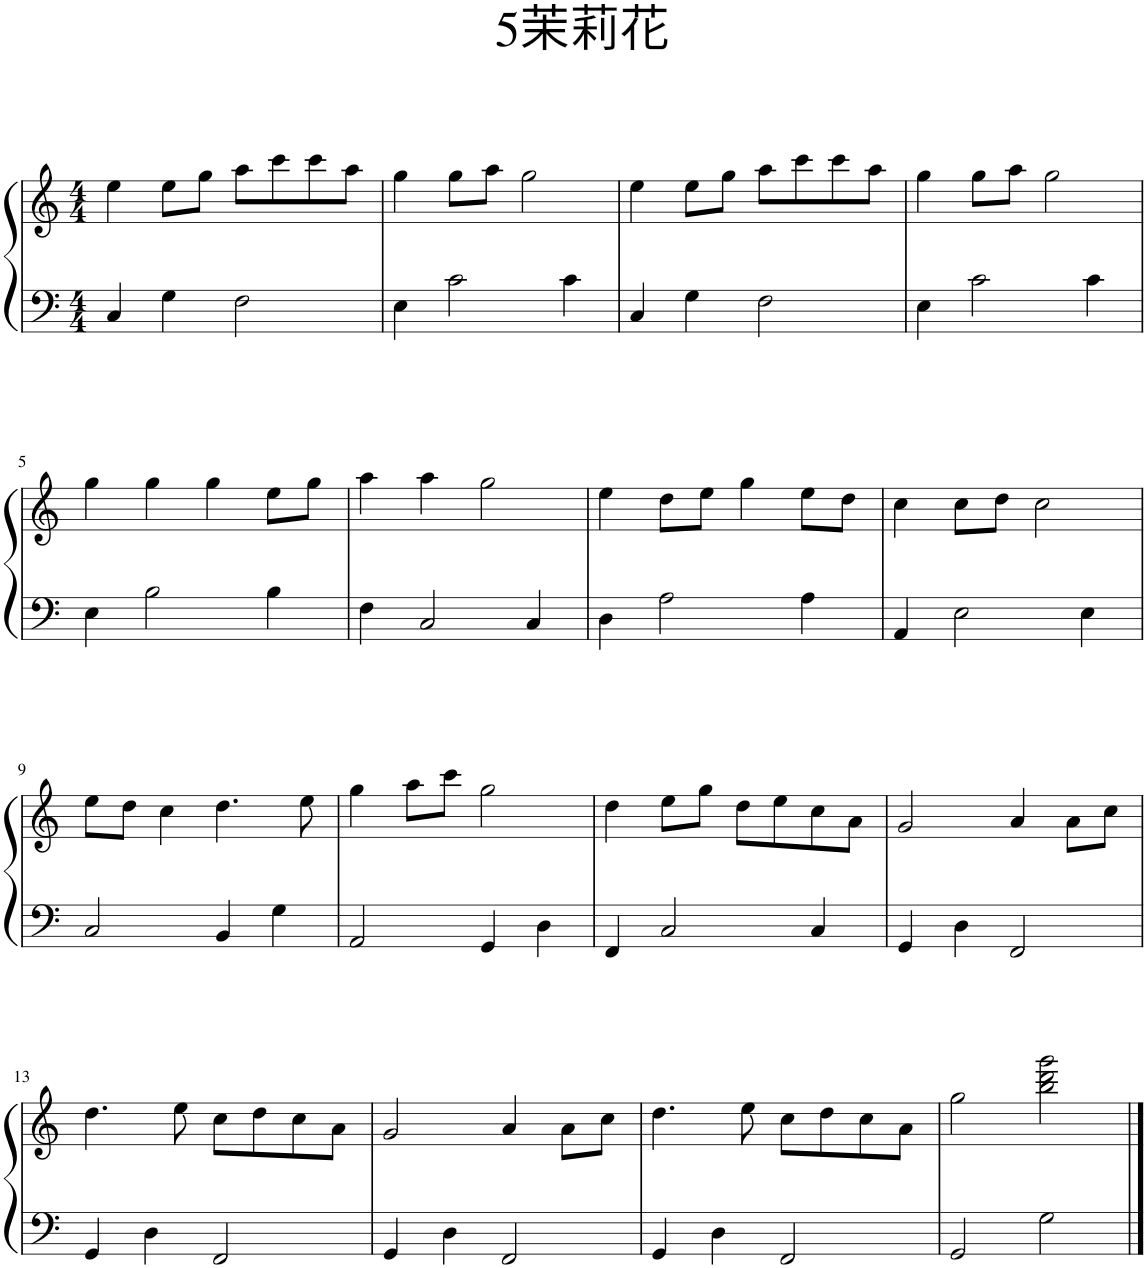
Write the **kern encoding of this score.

**kern	**kern
*part1	*part1
*staff2	*staff1
*I"钢琴	*
*clefF4	*clefG2
*k[]	*k[]
*M4/4	*M4/4
=1	=1
4C/	4ee\
4G\	8ee\L
.	8gg\J
2F\	8aa\L
.	8ccc\
.	8ccc\
.	8aa\J
=2	=2
4E\	4gg\
2c\	8gg\L
.	8aa\J
.	2gg\
4c\	.
=3	=3
4C/	4ee\
4G\	8ee\L
.	8gg\J
2F\	8aa\L
.	8ccc\
.	8ccc\
.	8aa\J
=4	=4
4E\	4gg\
2c\	8gg\L
.	8aa\J
.	2gg\
4c\	.
!!LO:LB:g=z
=5	=5
4E\	4gg\
2B\	4gg\
.	4gg\
4B\	8ee\L
.	8gg\J
=6	=6
4F\	4aa\
2C/	4aa\
.	2gg\
4C/	.
=7	=7
4D\	4ee\
2A\	8dd\L
.	8ee\J
.	4gg\
4A\	8ee\L
.	8dd\J
=8	=8
4AA/	4cc\
2E\	8cc\L
.	8dd\J
.	2cc\
4E\	.
!!LO:LB:g=z
=9	=9
2C/	8ee\L
.	8dd\J
.	4cc\
4BB/	4.dd\
4G\	.
.	8ee\
=10	=10
2AA/	4gg\
.	8aa\L
.	8ccc\J
4GG/	2gg\
4D\	.
=11	=11
4FF/	4dd\
2C/	8ee\L
.	8gg\J
.	8dd\L
.	8ee\
4C/	8cc\
.	8a\J
=12	=12
4GG/	2g/
4D\	.
2FF/	4a/
.	8a\L
.	8cc\J
!!LO:LB:g=z
=13	=13
4GG/	4.dd\
4D\	.
.	8ee\
2FF/	8cc\L
.	8dd\
.	8cc\
.	8a\J
=14	=14
4GG/	2g/
4D\	.
2FF/	4a/
.	8a\L
.	8cc\J
=15	=15
4GG/	4.dd\
4D\	.
.	8ee\
2FF/	8cc\L
.	8dd\
.	8cc\
.	8a\J
=16	=16
2GG/	2gg\
2G\	2bb\ 2ddd\ 2ggg\
==	==
*-	*-
